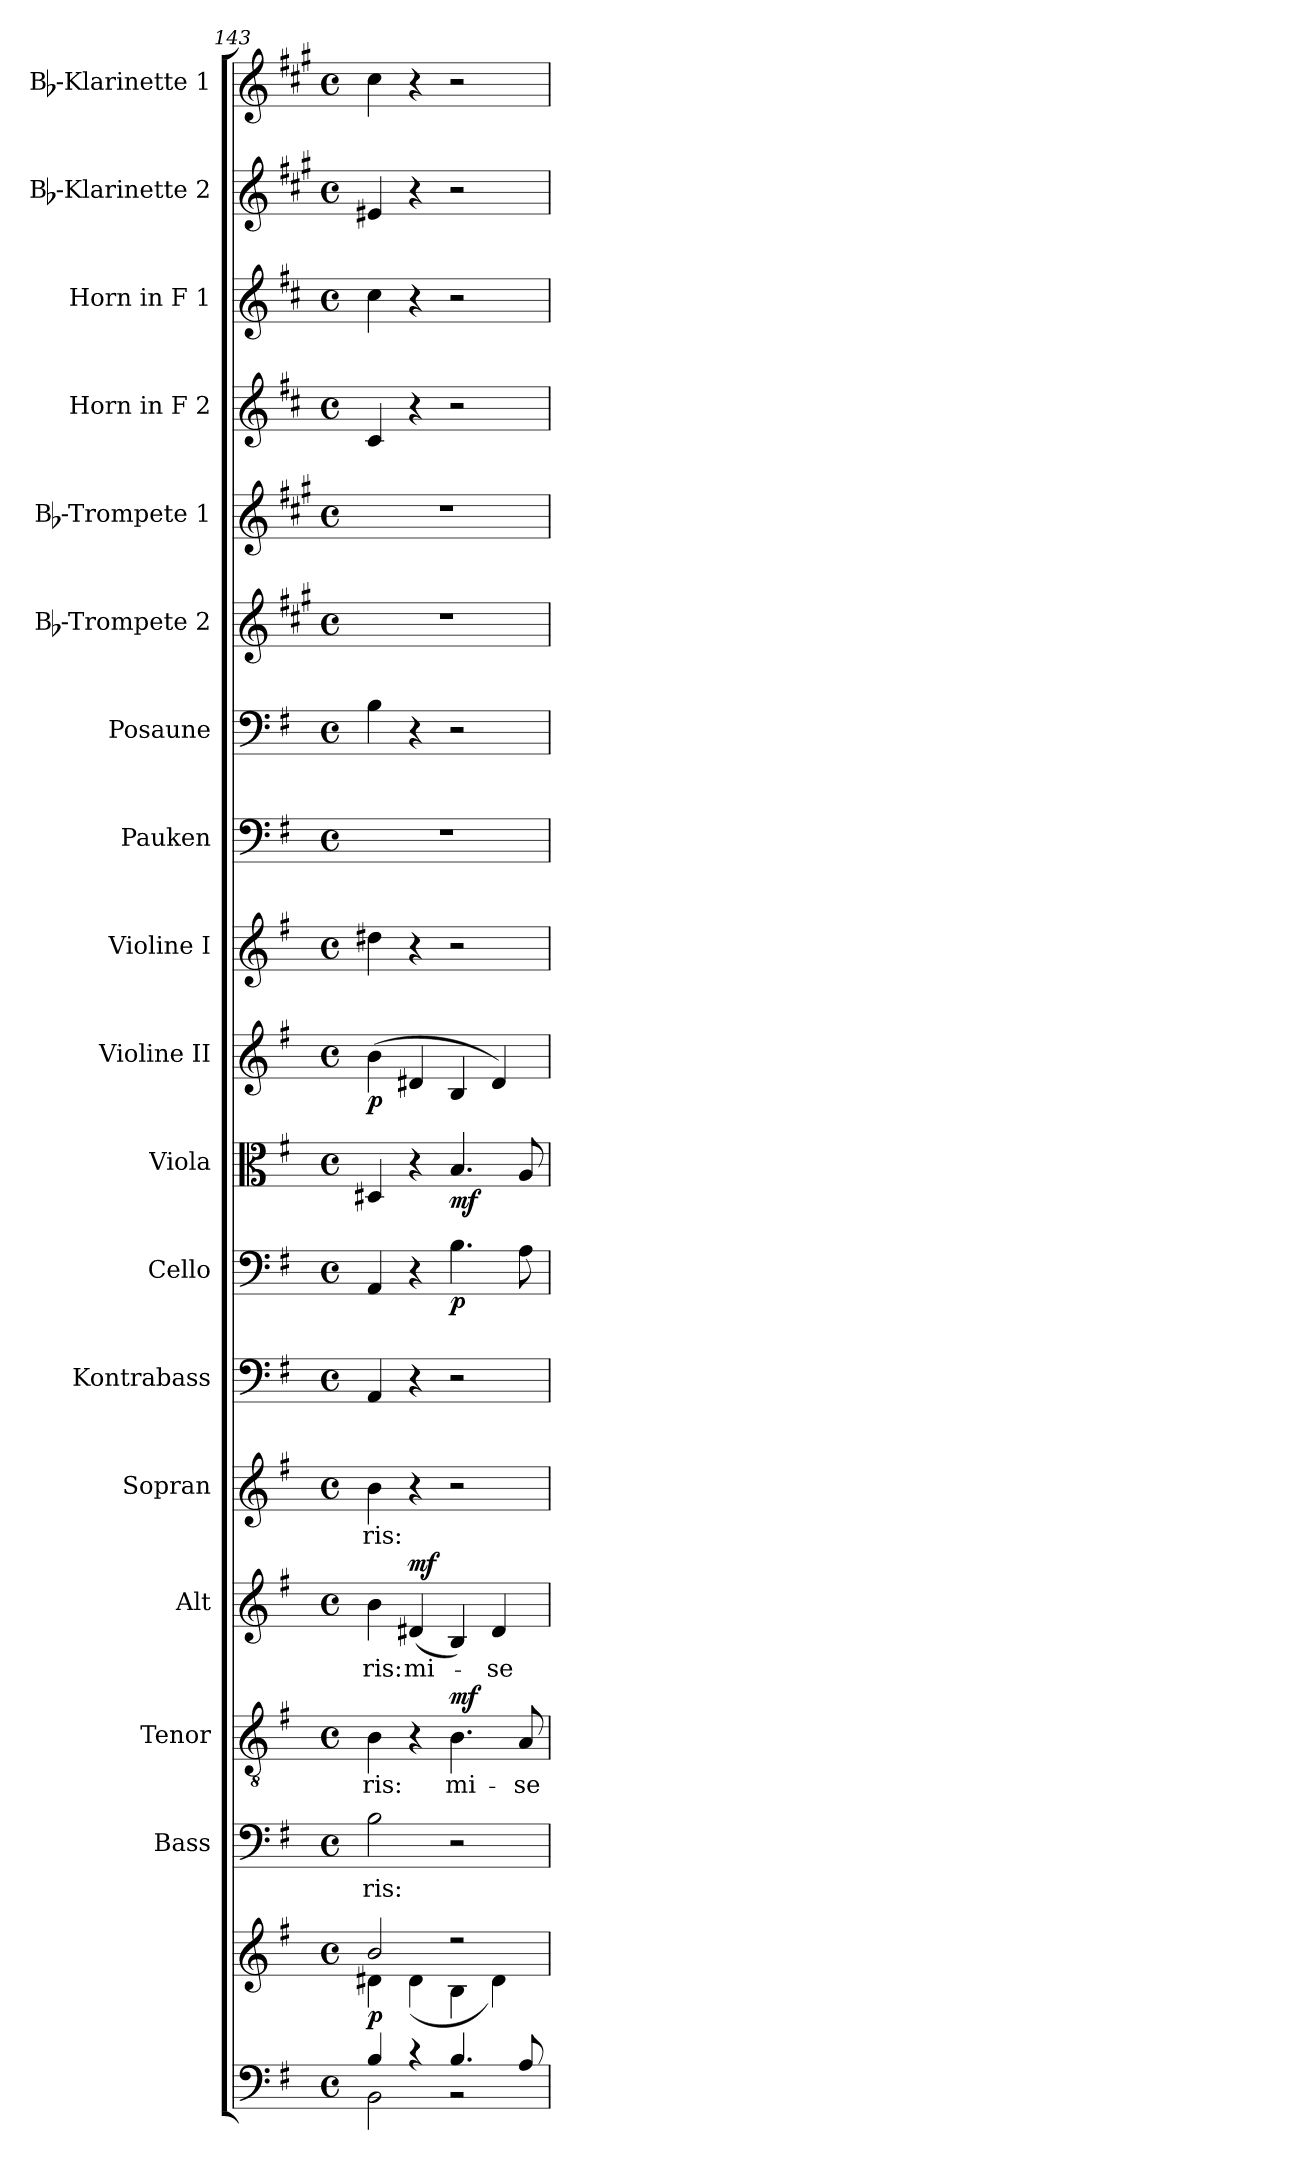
**kern	**kern	**dynam	**kern	**text	**kern	**text	**dynam	**kern	**text	**dynam	**kern	**text	**kern	**kern	**dynam	**kern	**dynam	**kern	**dynam	**kern	**kern	**kern	**kern	**kern	**kern	**kern	**kern	**kern
*part18	*part18	*part18	*part17	*part17	*part16	*part16	*part16	*part15	*part15	*part15	*part14	*part14	*part13	*part12	*part12	*part11	*part11	*part10	*part10	*part9	*part8	*part7	*part6	*part5	*part4	*part3	*part2	*part1
*staff19	*staff18	*staff18/19	*staff17	*staff17	*staff16	*staff16	*staff16	*staff15	*staff15	*staff15	*staff14	*staff14	*staff13	*staff12	*staff12	*staff11	*staff11	*staff10	*staff10	*staff9	*staff8	*staff7	*staff6	*staff5	*staff4	*staff3	*staff2	*staff1
*	*	*	*I"Bass	*	*I"Tenor	*	*	*I"Alt	*	*	*I"Sopran	*	*I"Kontrabass	*I"Cello	*	*I"Viola	*	*I"Violine II	*	*I"Violine I	*I"Pauken	*I"Posaune	*I"Bb-Trompete 2	*I"Bb-Trompete 1	*I"Horn in F 2	*I"Horn in F 1	*I"Bb-Klarinette 2	*I"Bb-Klarinette 1
*	*	*	*I'B.	*	*I'T.	*	*	*I'A.	*	*	*I'S.	*	*I'Kb.	*	*	*I'Vla.	*	*I'Vl. II	*	*I'Vl. I	*I'Pk.	*I'Pos.	*I'Bb Trp. 2	*I'Bb Trp. 1	*	*	*I'Bb Kl. 2	*I'Bb Kl. 1
*clefF4	*clefG2	*	*clefF4	*	*clefGv2	*	*	*clefG2	*	*	*clefG2	*	*clefF4	*clefF4	*	*clefC3	*	*clefG2	*	*clefG2	*clefF4	*clefF4	*clefG2	*clefG2	*clefG2	*clefG2	*clefG2	*clefG2
*	*	*	*	*	*	*	*	*	*	*	*	*	*ITrd7c12	*	*	*	*	*	*	*	*	*	*ITrd1c2	*ITrd1c2	*ITrd4c7	*ITrd4c7	*ITrd1c2	*ITrd1c2
*k[f#]	*k[f#]	*	*k[f#]	*	*k[f#]	*	*	*k[f#]	*	*	*k[f#]	*	*k[f#]	*k[f#]	*	*k[f#]	*	*k[f#]	*	*k[f#]	*k[f#]	*k[f#]	*k[f#]	*k[f#]	*k[f#]	*k[f#]	*k[f#]	*k[f#]
*G:	*G:	*	*G:	*	*G:	*	*	*G:	*	*	*G:	*	*G:	*G:	*	*G:	*	*G:	*	*G:	*G:	*G:	*G:	*G:	*G:	*G:	*G:	*G:
*M4/4	*M4/4	*	*M4/4	*	*M4/4	*	*	*M4/4	*	*	*M4/4	*	*M4/4	*M4/4	*	*M4/4	*	*M4/4	*	*M4/4	*M4/4	*M4/4	*M4/4	*M4/4	*M4/4	*M4/4	*M4/4	*M4/4
*met(c)	*met(c)	*	*met(c)	*	*met(c)	*	*	*met(c)	*	*	*met(c)	*	*met(c)	*met(c)	*	*met(c)	*	*met(c)	*	*met(c)	*met(c)	*met(c)	*met(c)	*met(c)	*met(c)	*met(c)	*met(c)	*met(c)
=143	=143	=143	=143	=143	=143	=143	=143	=143	=143	=143	=143	=143	=143	=143	=143	=143	=143	=143	=143	=143	=143	=143	=143	=143	=143	=143	=143	=143
*^	*^	*	*	*	*	*	*	*	*	*	*	*	*	*	*	*	*	*	*	*	*	*	*	*	*	*	*	*
!	!	!	!	!LO:DY:b	!	!LO:LY:b	!	!LO:LY:b	!	!	!LO:LY:b	!	!	!LO:LY:b	!	!	!	!	!	!	!LO:DY:b	!	!	!	!	!	!	!	!	!
4B/	2BB\	2b/	4d#X\	p	2B\	-ris:	4B\	-ris:	.	4b\	-ris:	.	4b\	-ris:	4AAA/	4AA/	.	4D#X/	.	(>4b\	p	4dd#X\	1r	4B\	1r	1r	4F#/	4f#\	4d#X/	4b\
!	!	!	!	!	!	!	!	!	!	!	!LO:LY:b	!LO:DY:a	!	!	!	!	!	!	!	!	!	!	!	!	!	!	!	!	!	!
4rc	.	.	(<4d#\	.	.	.	4r	.	.	(<4d#X/	mi-	mf	4r	.	4r	4r	.	4r	.	4d#X/	.	4r	.	4r	.	.	4r	4r	4r	4r
!	!	!	!	!	!	!	!	!LO:LY:b	!LO:DY:a	!	!	!	!	!	!	!	!LO:DY:b	!	!LO:DY:b	!	!	!	!	!	!	!	!	!	!	!
4.B/	2rBB	2r	4B\	.	2r	.	4.B\	mi-	mf	4B/)	.	.	2r	.	2r	4.B\	p	4.B/	mf	4B/	.	2r	.	2r	.	.	2r	2r	2r	2r
!	!	!	!	!	!	!	!	!	!	!	!LO:LY:b	!	!	!	!	!	!	!	!	!	!	!	!	!	!	!	!	!	!	!
.	.	.	4d#\)	.	.	.	.	.	.	4d#/	-se-	.	.	.	.	.	.	.	.	4d#/)	.	.	.	.	.	.	.	.	.	.
!	!	!	!	!	!	!	!	!LO:LY:b	!	!	!	!	!	!	!	!	!	!	!	!	!	!	!	!	!	!	!	!	!	!
8A/	.	.	.	.	.	.	8A/	-se-	.	.	.	.	.	.	.	8A\	.	8A/	.	.	.	.	.	.	.	.	.	.	.	.
*v	*v	*	*	*	*	*	*	*	*	*	*	*	*	*	*	*	*	*	*	*	*	*	*	*	*	*	*	*	*	*
*	*v	*v	*	*	*	*	*	*	*	*	*	*	*	*	*	*	*	*	*	*	*	*	*	*	*	*	*	*	*
=	=	=	=	=	=	=	=	=	=	=	=	=	=	=	=	=	=	=	=	=	=	=	=	=	=	=	=	=
*-	*-	*-	*-	*-	*-	*-	*-	*-	*-	*-	*-	*-	*-	*-	*-	*-	*-	*-	*-	*-	*-	*-	*-	*-	*-	*-	*-	*-
